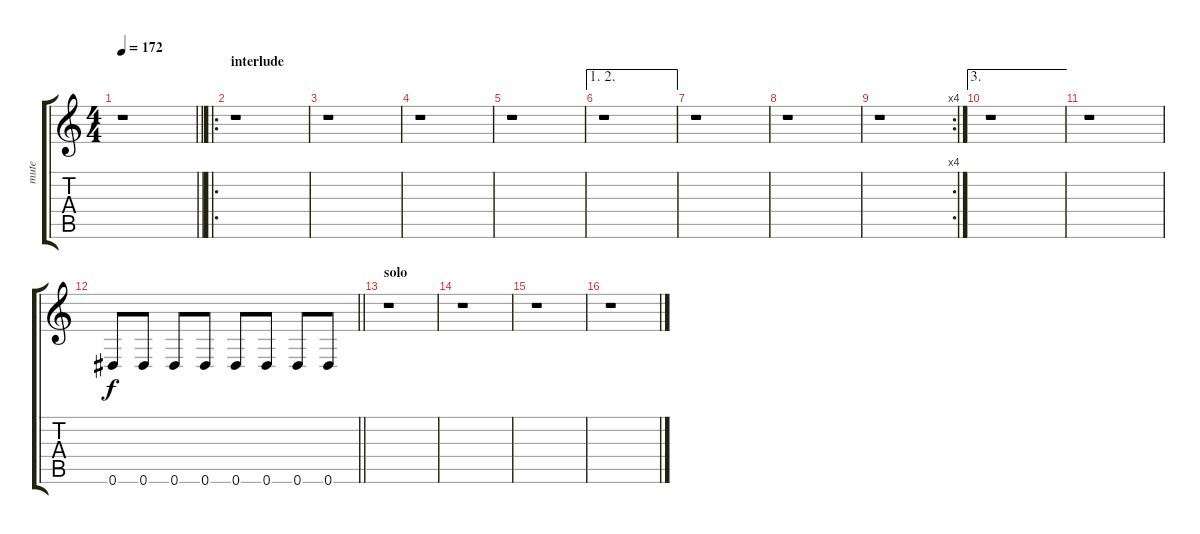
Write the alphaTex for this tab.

\track ("mute" "mute") {instrument electricguitarmuted}
\staff {score tabs}
\tuning (Eb4 Bb3 Gb3 Db3 Ab2 Eb2) {hide}
\ts (4 4)
\tempo 172
\clef g2
\barLineRight lightlight
\ks c
r.1{dy f} |
\ro
\section ("" "interlude")
r.1 |
r.1 |
r.1 |
r.1 |
\ae (1 2)
r.1 |
r.1 |
r.1 |
\rc 4
r.1 |
\ae 3
r.1 |
r.1 |
\barLineRight lightlight
0.6.8 0.6.8 0.6.8 0.6.8 0.6.8 0.6.8 0.6.8 0.6.8 |
\section ("" "solo")
r.1 |
r.1 |
r.1 |
r.1
